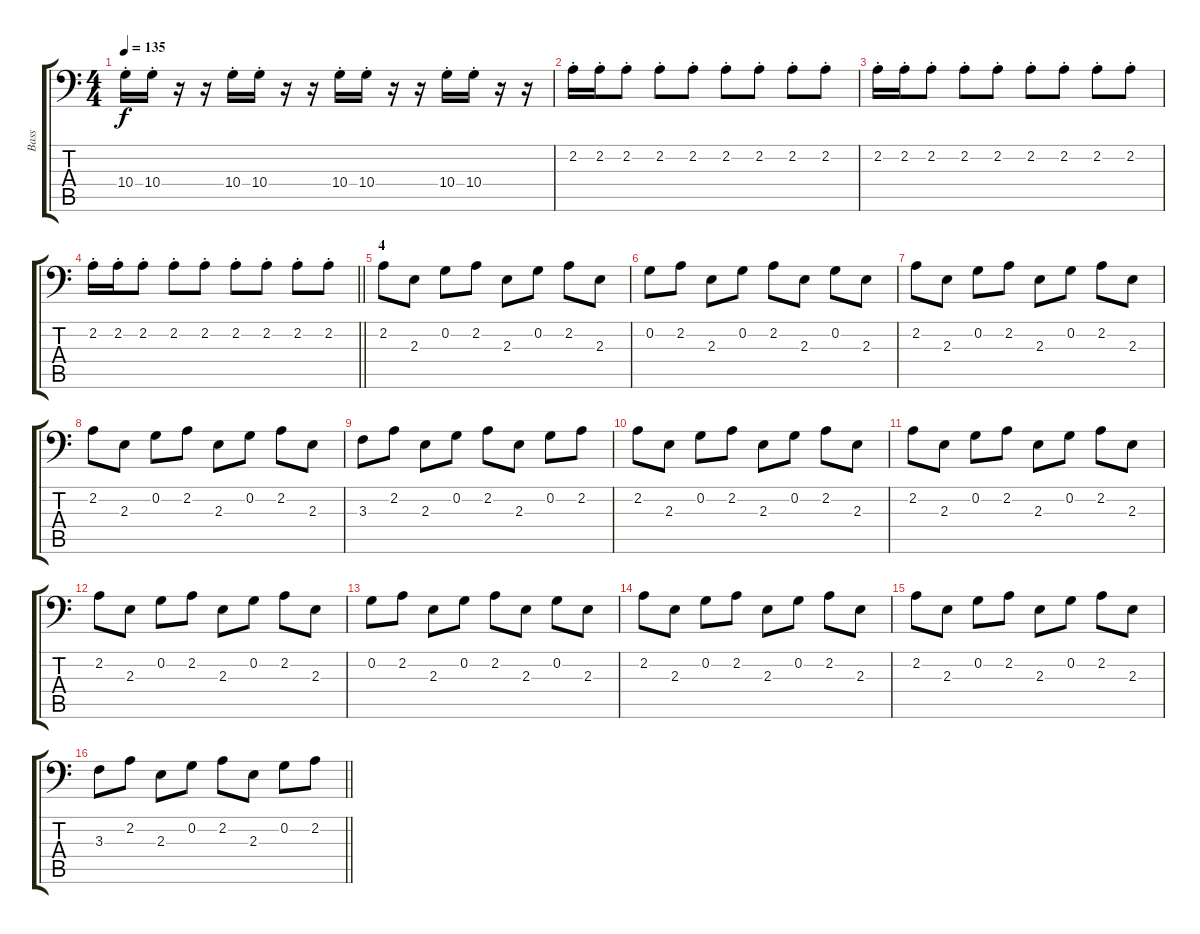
\track ("Bass " "Bass ") {instrument electricbassfinger}
\staff {score tabs}
\tuning (C3 G2 D2 A1 E1 B0) {hide}
\ts (4 4)
\tempo 135
\clef f4
\ks c
10.4{st}.16{dy f} 10.4{st}.16 r.16 r.16 10.4{st}.16 10.4{st}.16 r.16 r.16 10.4{st}.16 10.4{st}.16 r.16 r.16 10.4{st}.16 10.4{st}.16 r.16 r.16 |
2.2{st}.16 2.2{st}.16 2.2{st}.8 2.2{st}.8 2.2{st}.8 2.2{st}.8 2.2{st}.8 2.2{st}.8 2.2{st}.8 |
2.2{st}.16 2.2{st}.16 2.2{st}.8 2.2{st}.8 2.2{st}.8 2.2{st}.8 2.2{st}.8 2.2{st}.8 2.2{st}.8 |
\barLineRight lightlight
2.2{st}.16 2.2{st}.16 2.2{st}.8 2.2{st}.8 2.2{st}.8 2.2{st}.8 2.2{st}.8 2.2{st}.8 2.2{st}.8 |
\section ("" "4")
2.2.8 2.3.8 0.2.8 2.2.8 2.3.8 0.2.8 2.2.8 2.3.8 |
0.2.8 2.2.8 2.3.8 0.2.8 2.2.8 2.3.8 0.2.8 2.3.8 |
2.2.8 2.3.8 0.2.8 2.2.8 2.3.8 0.2.8 2.2.8 2.3.8 |
2.2.8 2.3.8 0.2.8 2.2.8 2.3.8 0.2.8 2.2.8 2.3.8 |
3.3.8 2.2.8 2.3.8 0.2.8 2.2.8 2.3.8 0.2.8 2.2.8 |
2.2.8 2.3.8 0.2.8 2.2.8 2.3.8 0.2.8 2.2.8 2.3.8 |
2.2.8 2.3.8 0.2.8 2.2.8 2.3.8 0.2.8 2.2.8 2.3.8 |
2.2.8 2.3.8 0.2.8 2.2.8 2.3.8 0.2.8 2.2.8 2.3.8 |
0.2.8 2.2.8 2.3.8 0.2.8 2.2.8 2.3.8 0.2.8 2.3.8 |
2.2.8 2.3.8 0.2.8 2.2.8 2.3.8 0.2.8 2.2.8 2.3.8 |
2.2.8 2.3.8 0.2.8 2.2.8 2.3.8 0.2.8 2.2.8 2.3.8 |
\barLineRight lightlight
3.3.8 2.2.8 2.3.8 0.2.8 2.2.8 2.3.8 0.2.8 2.2.8
